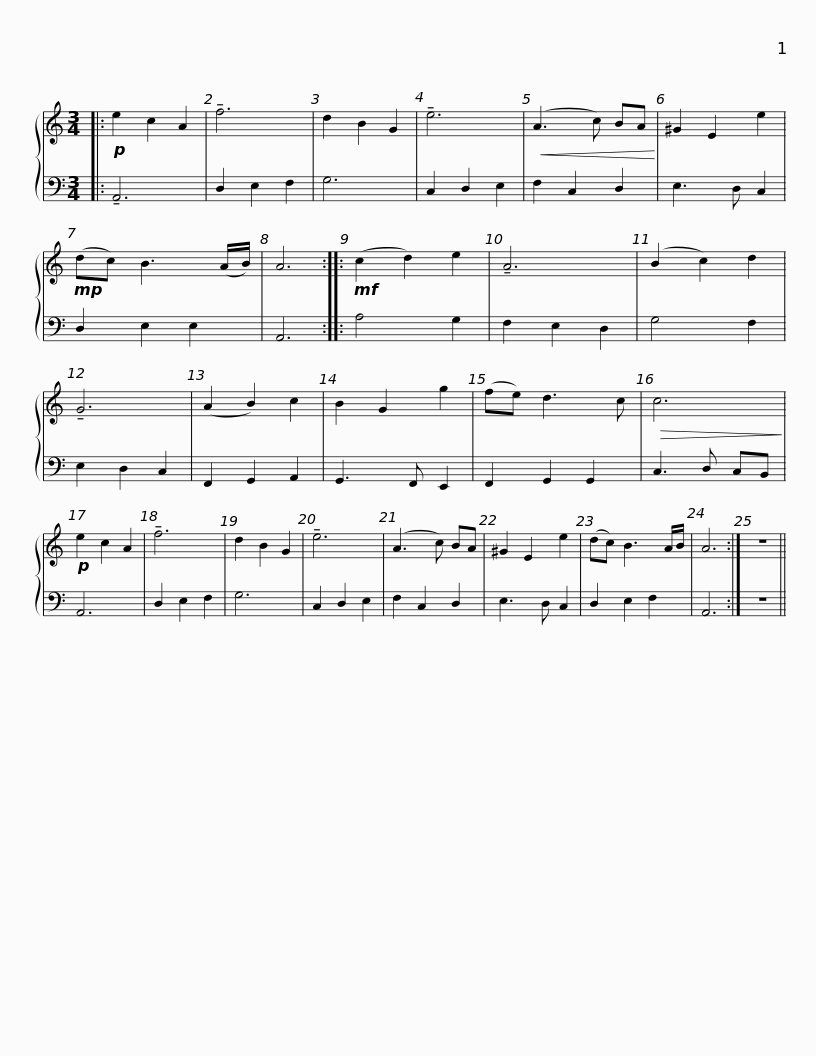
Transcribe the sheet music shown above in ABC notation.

X:1
%%score { 1 | 2 }
L:1/8
M:3/4
I:linebreak $
K:C
V:1 treble
V:2 bass
V:1
|:!p! e2 c2 A2 | !tenuto!f6 | d2 B2 G2 | !tenuto!e6 |!<(! (A3 c) BA!<)! | %5
 ^G2 E2 e2 |!mp! (dc) B3 (A/B/) | A6 ::!mf! (c2 d2) e2 |$ !tenuto!A6 | %10
 (B2 c2) d2 | !tenuto!G6 | (A2 B2) c2 | B2 G2 g2 | (fe) d3 c | %15
!>(! c6!>)! |!p! e2 c2 A2 | !tenuto!f6 | d2 B2 G2 | !tenuto!e6 |$ %20
 (A3 c) BA | ^G2 E2 e2 | (dc) B3 A/B/ | A6 :| z6 || %25
V:2
|: !tenuto!A,,6 | D,2 E,2 F,2 | G,6 | C,2 D,2 E,2 | F,2 C,2 D,2 | %5
 E,3 D, C,2 | D,2 E,2 E,2 | A,,6 :: A,4 G,2 |$ F,2 E,2 D,2 | %10
 G,4 F,2 | E,2 D,2 C,2 | F,,2 G,,2 A,,2 | G,,3 F,, E,,2 | F,,2 G,,2 G,,2 | %15
 C,3 D, C,B,, | A,,6 | D,2 E,2 F,2 | G,6 | C,2 D,2 E,2 |$ %20
 F,2 C,2 D,2 | E,3 D, C,2 | D,2 E,2 F,2 | A,,6 :| z6 || %25
